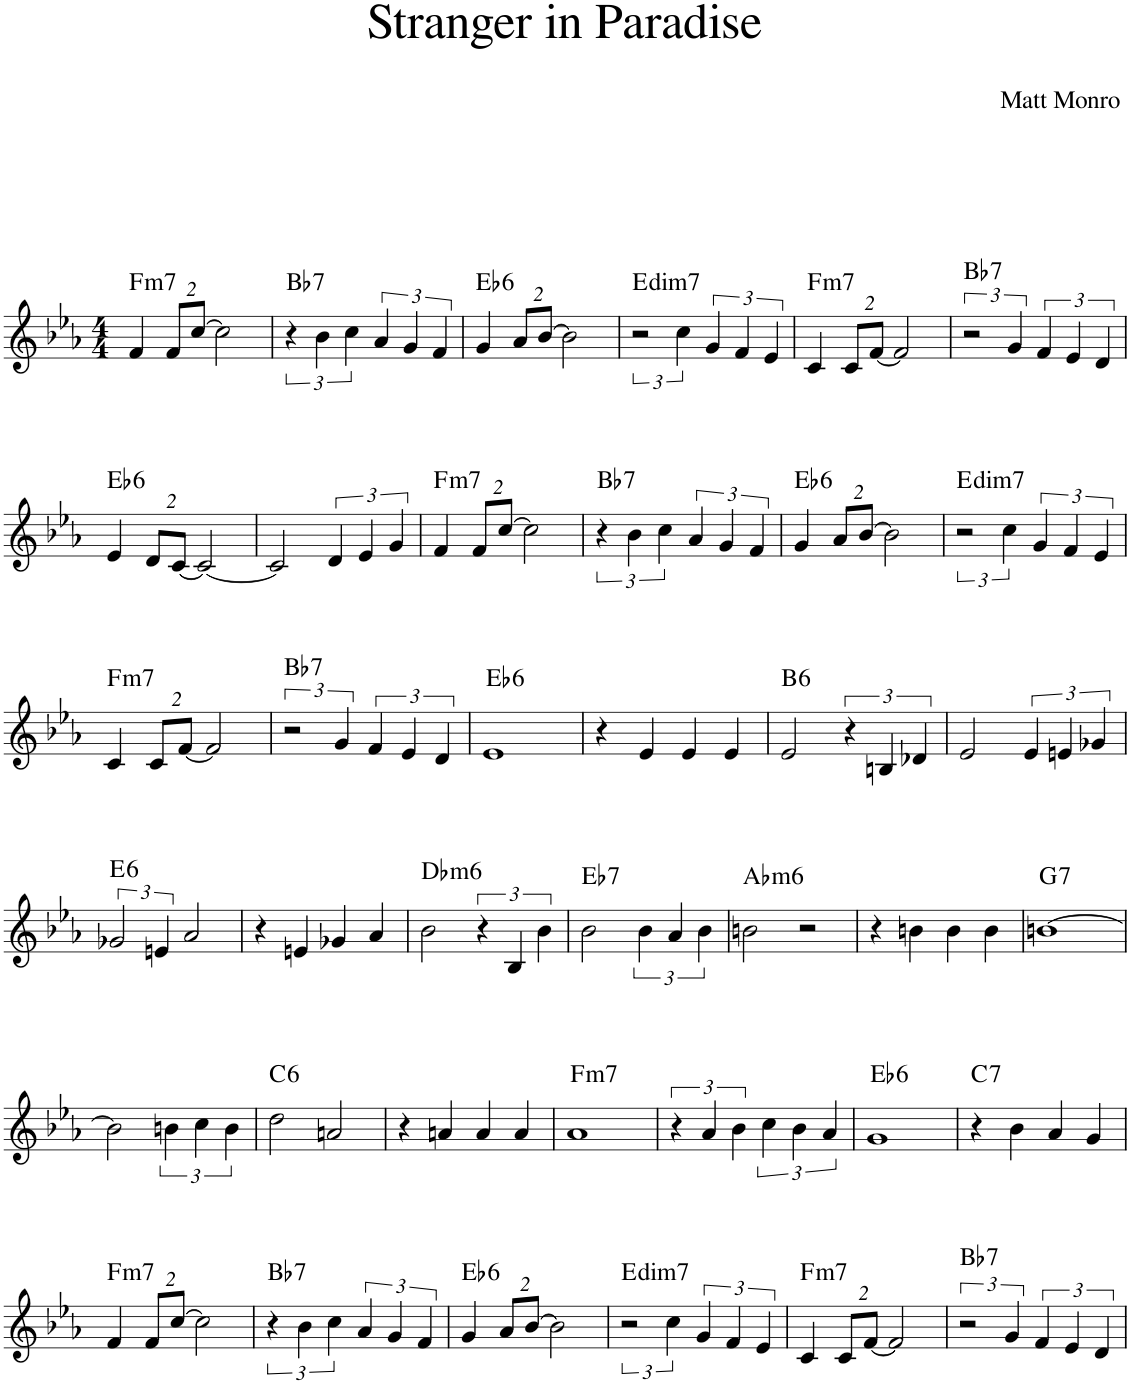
**kern	**harte
*part1	*part1
*staff1	*
*I"Piano	*
*I'Pno.	*
*clefG2	*
*k[b-e-a-]	*
*M4/4	*
=1	=1
!	!LO:H:kt=m7
4f/	F:min7
8f/L	.
[8cc/J	.
2cc\]	.
=2	=2
!	!LO:H:kt=7
6r	Bb:7
6b-\	.
6cc\	.
6a-/	.
6g/	.
6f/	.
=3	=3
!	!LO:H:kt=6
4g/	Eb:maj6
8a-/L	.
[8b-/J	.
2b-\]	.
=4	=4
!	!LO:H:kt=dim7
3r	E:dim7
6cc\	.
6g/	.
6f/	.
6e-/	.
=5	=5
!	!LO:H:kt=m7
4c/	F:min7
8c/L	.
[8f/J	.
2f/]	.
=6	=6
!	!LO:H:kt=7
3r	Bb:7
6g/	.
6f/	.
6e-/	.
6d/	.
!!LO:LB:g=z
=7	=7
!	!LO:H:kt=6
4e-/	Eb:maj6
8d/L	.
[8c/J	.
2c/_	.
=8	=8
2c/]	.
6d/	.
6e-/	.
6g/	.
=9	=9
!	!LO:H:kt=m7
4f/	F:min7
8f/L	.
[8cc/J	.
2cc\]	.
=10	=10
!	!LO:H:kt=7
6r	Bb:7
6b-\	.
6cc\	.
6a-/	.
6g/	.
6f/	.
=11	=11
!	!LO:H:kt=6
4g/	Eb:maj6
8a-/L	.
[8b-/J	.
2b-\]	.
=12	=12
!	!LO:H:kt=dim7
3r	E:dim7
6cc\	.
6g/	.
6f/	.
6e-/	.
!!LO:LB:g=z
=13	=13
!	!LO:H:kt=m7
4c/	F:min7
8c/L	.
[8f/J	.
2f/]	.
=14	=14
!	!LO:H:kt=7
3r	Bb:7
6g/	.
6f/	.
6e-/	.
6d/	.
=15	=15
!	!LO:H:kt=6
1e-	Eb:maj6
=16	=16
4r	.
4e-/	.
4e-/	.
4e-/	.
=17	=17
!	!LO:H:kt=6
2e-/	B:maj6
6r	.
6Bn/	.
6d-X/	.
=18	=18
2e-/	.
6e-/	.
6en/	.
6g-X/	.
!!LO:LB:g=z
=19	=19
!	!LO:H:kt=6
3g-X/	E:maj6
6en/	.
2a-/	.
=20	=20
4r	.
4en/	.
4g-X/	.
4a-/	.
=21	=21
!	!LO:H:kt=m6
2b-\	Db:min6
6r	.
6B-/	.
6b-\	.
=22	=22
!	!LO:H:kt=7
2b-\	Eb:7
6b-\	.
6a-/	.
6b-\	.
=23	=23
!	!LO:H:kt=m6
2bn\	Ab:min6
2r	.
=24	=24
4r	.
4bn\	.
4b\	.
4b\	.
=25	=25
!	!LO:H:kt=7
[1bn	G:7
!!LO:LB:g=z
=26	=26
2b\]	.
6bn\	.
6cc\	.
6b\	.
=27	=27
!	!LO:H:kt=6
2dd\	C:maj6
2an/	.
=28	=28
4r	.
4an/	.
4a/	.
4a/	.
=29	=29
!	!LO:H:kt=m7
1a-	F:min7
=30	=30
6r	.
6a-/	.
6b-\	.
6cc\	.
6b-\	.
6a-/	.
=31	=31
!	!LO:H:kt=6
1g	Eb:maj6
=32	=32
!	!LO:H:kt=7
4r	C:7
4b-\	.
4a-/	.
4g/	.
!!LO:LB:g=z
=33	=33
!	!LO:H:kt=m7
4f/	F:min7
8f/L	.
[8cc/J	.
2cc\]	.
=34	=34
!	!LO:H:kt=7
6r	Bb:7
6b-\	.
6cc\	.
6a-/	.
6g/	.
6f/	.
=35	=35
!	!LO:H:kt=6
4g/	Eb:maj6
8a-/L	.
[8b-/J	.
2b-\]	.
=36	=36
!	!LO:H:kt=dim7
3r	E:dim7
6cc\	.
6g/	.
6f/	.
6e-/	.
=37	=37
!	!LO:H:kt=m7
4c/	F:min7
8c/L	.
[8f/J	.
2f/]	.
=38	=38
!	!LO:H:kt=7
3r	Bb:7
6g/	.
6f/	.
6e-/	.
6d/	.
=	=
*-	*-
